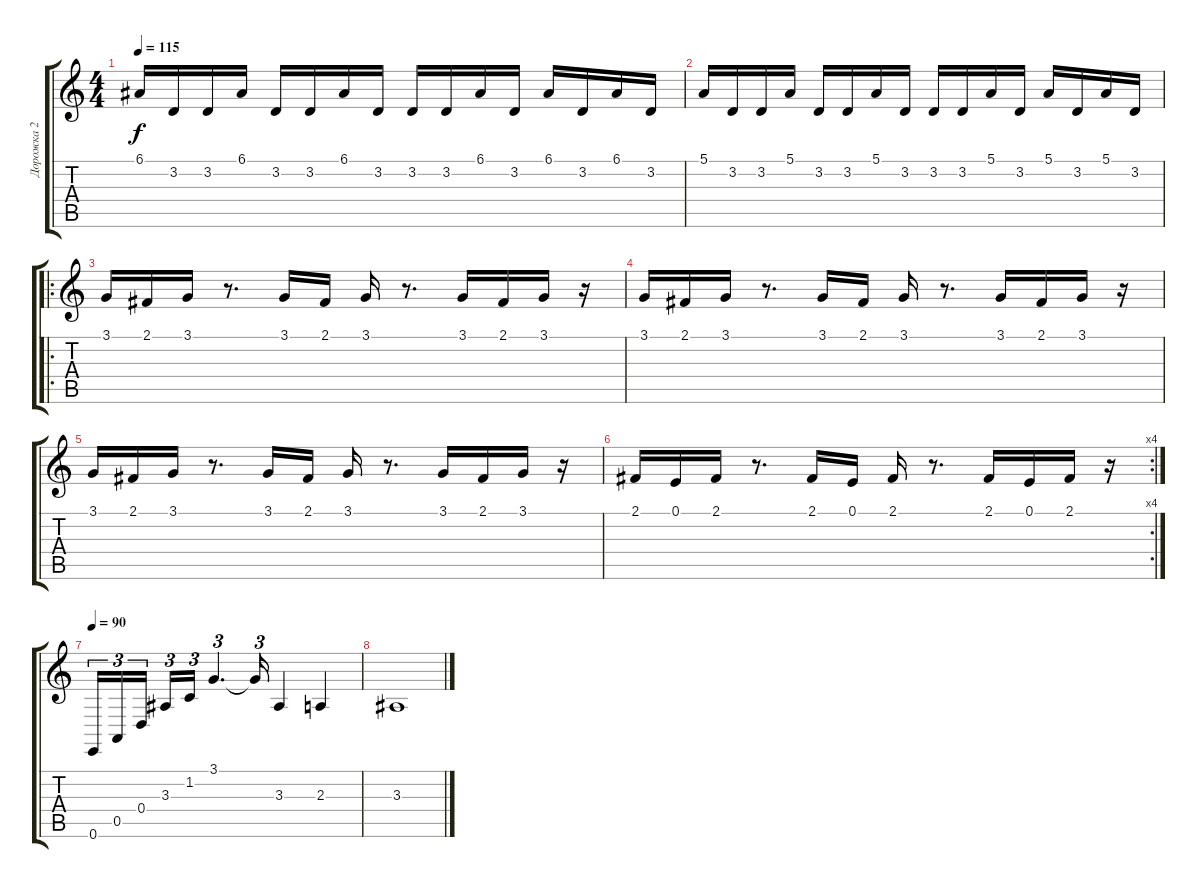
\track ("Дорожка 2" "Дорожка 2") {instrument stringensemble1}
\staff {score tabs}
\tuning (E4 B3 G3 D3 A2 E2) {hide}
\ts (4 4)
\tempo 115
\clef g2
\ks c
6.1.16{dy f} 3.2.16 3.2.16 6.1.16 3.2.16 3.2.16 6.1.16 3.2.16 3.2.16 3.2.16 6.1.16 3.2.16 6.1.16 3.2.16 6.1.16 3.2.16 |
5.1.16 3.2.16 3.2.16 5.1.16 3.2.16 3.2.16 5.1.16 3.2.16 3.2.16 3.2.16 5.1.16 3.2.16 5.1.16 3.2.16 5.1.16 3.2.16 |
\ro
3.1.16 2.1.16 3.1.16 r.8{d} 3.1.16 2.1.16 3.1.16 r.8{d} 3.1.16 2.1.16 3.1.16 r.16 |
3.1.16 2.1.16 3.1.16 r.8{d} 3.1.16 2.1.16 3.1.16 r.8{d} 3.1.16 2.1.16 3.1.16 r.16 |
3.1.16 2.1.16 3.1.16 r.8{d} 3.1.16 2.1.16 3.1.16 r.8{d} 3.1.16 2.1.16 3.1.16 r.16 |
\rc 4
2.1.16 0.1.16 2.1.16 r.8{d} 2.1.16 0.1.16 2.1.16 r.8{d} 2.1.16 0.1.16 2.1.16 r.16 |
\tempo 90
0.6.16{tu (3 2)} 0.5.16{tu (3 2)} 0.4.16{tu (3 2) beam splitsecondary} 3.3.16{tu (3 2)} 1.2.16{tu (3 2)} 3.1.4{d tu (3 2)} 3.1{t}.16{tu (3 2)} 3.3.4 2.3.4 |
3.3.1
